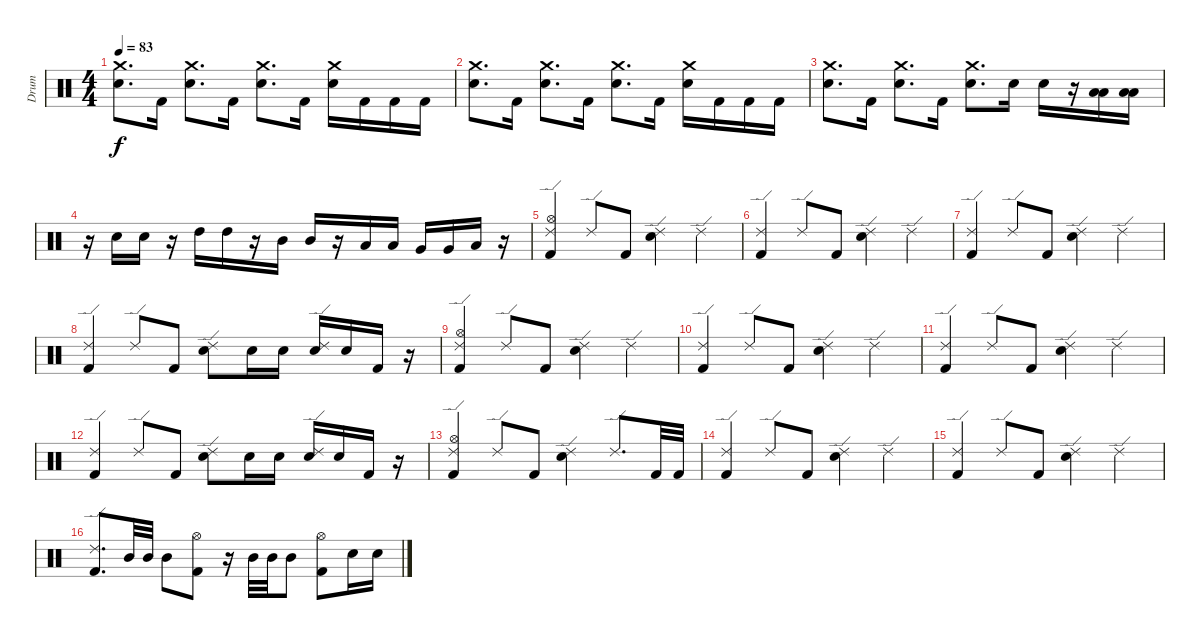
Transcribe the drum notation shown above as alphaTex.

\track ("Drum" "Drum") {instrument percussion}
\staff {score}
\articulation defaults
\ts (4 4)
\tempo 83
\clef neutral
\ks c
("Electric Snare (hit)" "Crash medium (hit)").8{d dy f} "Kick (hit) 2".16 ("Electric Snare (hit)" "Crash medium (hit)").8{d} "Kick (hit) 2".16 ("Electric Snare (hit)" "Crash medium (hit)").8{d} "Kick (hit) 2".16 ("Electric Snare (hit)" "Crash medium (hit)").16 "Kick (hit) 2".16 "Kick (hit) 2".16 "Kick (hit) 2".16 |
("Electric Snare (hit)" "Crash medium (hit)").8{d} "Kick (hit) 2".16 ("Electric Snare (hit)" "Crash medium (hit)").8{d} "Kick (hit) 2".16 ("Electric Snare (hit)" "Crash medium (hit)").8{d} "Kick (hit) 2".16 ("Electric Snare (hit)" "Crash medium (hit)").16 "Kick (hit) 2".16 "Kick (hit) 2".16 "Kick (hit) 2".16 |
("Electric Snare (hit)" "Crash medium (hit)").8{d} "Kick (hit) 2".16 ("Electric Snare (hit)" "Crash medium (hit)").8{d} "Kick (hit) 2".16 ("Electric Snare (hit)" "Crash medium (hit)").8{d} "Electric Snare (hit)".16 "Electric Snare (hit)".16 r.16 ("Low Tom (hit)" "Low Floor Tom (hit)").16 ("Low Floor Tom (hit)" "Low Tom (hit)").16 |
r.16 "Electric Snare (hit)".16 "Electric Snare (hit)".16 r.16 "High Tom (hit)".16 "High Tom (hit)".16 r.16 "Mid Tom (hit)".16 "Mid Tom (hit)".16 r.16 "Low Tom (hit)".16 "Low Tom (hit)".16 "Very Low Tom (hit)".16 "Very Low Tom (hit)".16 "Low Floor Tom (hit)".16 r.16 |
("Hi-Hat (open)" "Kick (hit) 2" "Ride (edge) 2").4 "Ride (edge) 2".8 "Kick (hit) 2".8 ("Electric Snare (hit)" "Ride (edge) 2").4 "Ride (edge) 2".4 |
("Kick (hit) 2" "Ride (edge) 2").4 "Ride (edge) 2".8 "Kick (hit) 2".8 ("Electric Snare (hit)" "Ride (edge) 2").4 "Ride (edge) 2".4 |
("Kick (hit) 2" "Ride (edge) 2").4 "Ride (edge) 2".8 "Kick (hit) 2".8 ("Electric Snare (hit)" "Ride (edge) 2").4 "Ride (edge) 2".4 |
("Kick (hit) 2" "Ride (edge) 2").4 "Ride (edge) 2".8 "Kick (hit) 2".8 ("Electric Snare (hit)" "Ride (edge) 2").8 "Electric Snare (hit)".16 "Electric Snare (hit)".16 ("Electric Snare (hit)" "Ride (edge) 2").16 "Electric Snare (hit)".16 "Kick (hit) 2".16 r.16 |
("Hi-Hat (open)" "Kick (hit) 2" "Ride (edge) 2").4 "Ride (edge) 2".8 "Kick (hit) 2".8 ("Electric Snare (hit)" "Ride (edge) 2").4 "Ride (edge) 2".4 |
("Kick (hit) 2" "Ride (edge) 2").4 "Ride (edge) 2".8 "Kick (hit) 2".8 ("Electric Snare (hit)" "Ride (edge) 2").4 "Ride (edge) 2".4 |
("Kick (hit) 2" "Ride (edge) 2").4 "Ride (edge) 2".8 "Kick (hit) 2".8 ("Electric Snare (hit)" "Ride (edge) 2").4 "Ride (edge) 2".4 |
("Kick (hit) 2" "Ride (edge) 2").4 "Ride (edge) 2".8 "Kick (hit) 2".8 ("Electric Snare (hit)" "Ride (edge) 2").8 "Electric Snare (hit)".16 "Electric Snare (hit)".16 ("Electric Snare (hit)" "Ride (edge) 2").16 "Electric Snare (hit)".16 "Kick (hit) 2".16 r.16 |
("Hi-Hat (open)" "Kick (hit) 2" "Ride (edge) 2").4 "Ride (edge) 2".8 "Kick (hit) 2".8 ("Electric Snare (hit)" "Ride (edge) 2").4 "Ride (edge) 2".8{d} "Kick (hit) 2".32 "Kick (hit) 2".32 |
("Kick (hit) 2" "Ride (edge) 2").4 "Ride (edge) 2".8 "Kick (hit) 2".8 ("Electric Snare (hit)" "Ride (edge) 2").4 "Ride (edge) 2".4 |
("Kick (hit) 2" "Ride (edge) 2").4 "Ride (edge) 2".8 "Kick (hit) 2".8 ("Electric Snare (hit)" "Ride (edge) 2").4 "Ride (edge) 2".4 |
("Kick (hit) 2" "Ride (edge) 2").8{d} "Mid Tom (hit)".32 "Mid Tom (hit)".32 "Mid Tom (hit)".8 ("Hi-Hat (open)" "Kick (hit) 2").8 r.16 "Mid Tom (hit)".32 "Mid Tom (hit)".32 "Mid Tom (hit)".8 ("Hi-Hat (open)" "Kick (hit) 2").8 "Electric Snare (hit)".16 "Electric Snare (hit)".16
